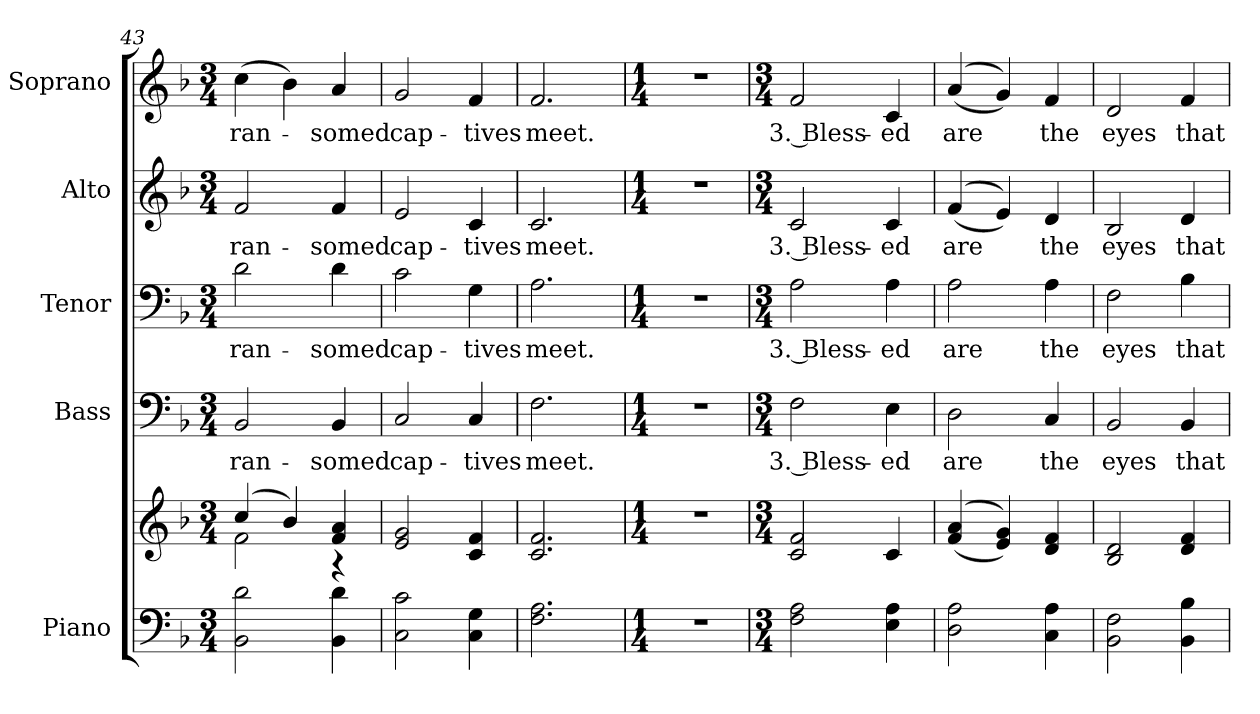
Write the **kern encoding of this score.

**kern	**kern	**kern	**text	**kern	**text	**kern	**text	**kern	**text
*part5	*part5	*part4	*part4	*part3	*part3	*part2	*part2	*part1	*part1
*staff6	*staff5	*staff4	*staff4	*staff3	*staff3	*staff2	*staff2	*staff1	*staff1
*I"Piano	*	*I"Bass	*	*I"Tenor	*	*I"Alto	*	*I"Soprano	*
*I'Pno.	*	*I'B.	*	*I'T.	*	*I'A.	*	*I'S.	*
*clefF4	*clefG2	*clefF4	*	*clefF4	*	*clefG2	*	*clefG2	*
*k[b-]	*k[b-]	*k[b-]	*	*k[b-]	*	*k[b-]	*	*k[b-]	*
*F:	*F:	*F:	*	*F:	*	*F:	*	*F:	*
*M3/4	*M3/4	*M3/4	*	*M3/4	*	*M3/4	*	*M3/4	*
=43	=43	=43	=43	=43	=43	=43	=43	=43	=43
*	*^	*	*	*	*	*	*	*	*
!	!	!	!	!LO:LY:b:color=#000000	!	!	!	!	!	!
!	!	!	!	!	!	!LO:LY:b:color=#000000	!	!	!	!
!	!	!	!	!	!	!	!	!LO:LY:b:color=#000000	!	!
!	!	!	!	!	!	!	!	!	!	!LO:LY:b:color=#000000
2BB-i\ 2di	(4cci/	2fi\	2BB-i/	ran-	2di\	ran-	2fi/	ran-	(4cci\	ran-
.	4b-i/)	.	.	.	.	.	.	.	4b-i\)	.
!	!	!	!	!LO:LY:b:color=#000000	!	!	!	!	!	!
!	!	!	!	!	!	!LO:LY:b:color=#000000	!	!	!	!
!	!	!	!	!	!	!	!	!LO:LY:b:color=#000000	!	!
!	!	!	!	!	!	!	!	!	!	!LO:LY:b:color=#000000
4BB-i\ 4di	4fi/ 4ai	4r	4BB-i/	-somed	4di\	-somed	4fi/	-somed	4ai/	-somed
*	*v	*v	*	*	*	*	*	*	*	*
!!LO:PB:g=z
=44	=44	=44	=44	=44	=44	=44	=44	=44	=44
*	*^	*	*	*	*	*	*	*	*
!	!	!	!	!LO:LY:b:color=#000000	!	!	!	!	!	!
*	*v	*v	*	*	*	*	*	*	*	*
*	*^	*	*	*	*	*	*	*	*
!	!	!	!	!	!	!LO:LY:b:color=#000000	!	!	!	!
*	*v	*v	*	*	*	*	*	*	*	*
*	*^	*	*	*	*	*	*	*	*
!	!	!	!	!	!	!	!	!LO:LY:b:color=#000000	!	!
*	*v	*v	*	*	*	*	*	*	*	*
*	*^	*	*	*	*	*	*	*	*
!	!	!	!	!	!	!	!	!	!	!LO:LY:b:color=#000000
*	*v	*v	*	*	*	*	*	*	*	*
2Ci\ 2ci	2ei/ 2gi	2Ci/	cap-	2ci\	cap-	2ei/	cap-	2gi/	cap-
!	!	!	!LO:LY:b:color=#000000	!	!	!	!	!	!
!	!	!	!	!	!LO:LY:b:color=#000000	!	!	!	!
!	!	!	!	!	!	!	!LO:LY:b:color=#000000	!	!
!	!	!	!	!	!	!	!	!	!LO:LY:b:color=#000000
4Ci\ 4Gi	4ci/ 4fi	4Ci/	-tives	4Gi\	-tives	4ci/	-tives	4fi/	-tives
=45	=45	=45	=45	=45	=45	=45	=45	=45	=45
!	!	!	!LO:LY:b:color=#000000	!	!	!	!	!	!
!	!	!	!	!	!LO:LY:b:color=#000000	!	!	!	!
!	!	!	!	!	!	!	!LO:LY:b:color=#000000	!	!
!	!	!	!	!	!	!	!	!	!LO:LY:b:color=#000000
2.Fi\ 2.Ai	2.ci/ 2.fi	2.Fi\	meet.	2.Ai\	meet.	2.ci/	meet.	2.fi/	meet.
=46	=46	=46	=46	=46	=46	=46	=46	=46	=46
*M1/4	*M1/4	*M1/4	*	*M1/4	*	*M1/4	*	*M1/4	*
!LO:N:vis=1	!LO:N:vis=1	!LO:N:vis=1	!	!LO:N:vis=1	!	!LO:N:vis=1	!	!LO:N:vis=1	!
4r	4r	4r	.	4r	.	4r	.	4r	.
!!LO:PB:g=z
=47	=47	=47	=47	=47	=47	=47	=47	=47	=47
*M3/4	*M3/4	*M3/4	*	*M3/4	*	*M3/4	*	*M3/4	*
!	!	!	!LO:LY:b:color=#000000	!	!	!	!	!	!
!	!	!	!	!	!LO:LY:b:color=#000000	!	!	!	!
!	!	!	!	!	!	!	!LO:LY:b:color=#000000	!	!
!	!	!	!	!	!	!	!	!	!LO:LY:b:color=#000000
2Fi\ 2Ai	2ci/ 2fi	2Fi\	3. Bless-	2Ai\	3. Bless-	2ci/	3. Bless-	2fi/	3. Bless-
!	!	!	!LO:LY:b:color=#000000	!	!	!	!	!	!
!	!	!	!	!	!LO:LY:b:color=#000000	!	!	!	!
!	!	!	!	!	!	!	!LO:LY:b:color=#000000	!	!
!	!	!	!	!	!	!	!	!	!LO:LY:b:color=#000000
4Ei\ 4Ai	4ci/	4Ei\	-ed	4Ai\	-ed	4ci/	-ed	4ci/	-ed
=48	=48	=48	=48	=48	=48	=48	=48	=48	=48
!	!	!	!LO:LY:b:color=#000000	!	!	!	!	!	!
!	!	!	!	!	!LO:LY:b:color=#000000	!	!	!	!
!	!	!	!	!	!	!	!LO:LY:b:color=#000000	!	!
!	!	!	!	!	!	!	!	!	!LO:LY:b:color=#000000
2Di\ 2Ai	((4fi/ 4ai	2Di\	are	2Ai\	are	((4fi/	are	((4ai/	are
.	4ei/ 4gi))	.	.	.	.	4ei/))	.	4gi/))	.
!	!	!	!LO:LY:b:color=#000000	!	!	!	!	!	!
!	!	!	!	!	!LO:LY:b:color=#000000	!	!	!	!
!	!	!	!	!	!	!	!LO:LY:b:color=#000000	!	!
!	!	!	!	!	!	!	!	!	!LO:LY:b:color=#000000
4Ci\ 4Ai	4di/ 4fi	4Ci/	the	4Ai\	the	4di/	the	4fi/	the
=49	=49	=49	=49	=49	=49	=49	=49	=49	=49
!	!	!	!LO:LY:b:color=#000000	!	!	!	!	!	!
!	!	!	!	!	!LO:LY:b:color=#000000	!	!	!	!
!	!	!	!	!	!	!	!LO:LY:b:color=#000000	!	!
!	!	!	!	!	!	!	!	!	!LO:LY:b:color=#000000
2BB-i\ 2Fi	2B-i/ 2di	2BB-i/	eyes	2Fi\	eyes	2B-i/	eyes	2di/	eyes
!	!	!	!LO:LY:b:color=#000000	!	!	!	!	!	!
!	!	!	!	!	!LO:LY:b:color=#000000	!	!	!	!
!	!	!	!	!	!	!	!LO:LY:b:color=#000000	!	!
!	!	!	!	!	!	!	!	!	!LO:LY:b:color=#000000
4BB-i\ 4B-i	4di/ 4fi	4BB-i/	that	4B-i\	that	4di/	that	4fi/	that
=	=	=	=	=	=	=	=	=	=
*-	*-	*-	*-	*-	*-	*-	*-	*-	*-
